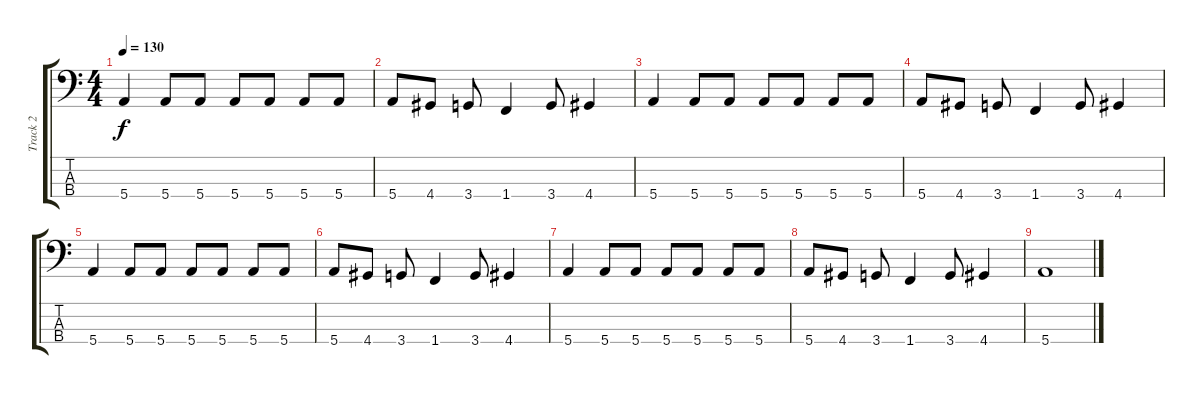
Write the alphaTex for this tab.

\track ("Track 2" "Track 2") {instrument electricbasspick}
\staff {score tabs}
\tuning (G2 D2 A1 E1) {hide}
\ts (4 4)
\tempo 130
\clef f4
\ks c
5.4.4{dy f} 5.4.8 5.4.8 5.4.8 5.4.8 5.4.8 5.4.8 |
5.4.8 4.4.8 3.4.8 1.4.4 3.4.8 4.4.4 |
5.4.4 5.4.8 5.4.8 5.4.8 5.4.8 5.4.8 5.4.8 |
5.4.8 4.4.8 3.4.8 1.4.4 3.4.8 4.4.4 |
5.4.4 5.4.8 5.4.8 5.4.8 5.4.8 5.4.8 5.4.8 |
5.4.8 4.4.8 3.4.8 1.4.4 3.4.8 4.4.4 |
5.4.4 5.4.8 5.4.8 5.4.8 5.4.8 5.4.8 5.4.8 |
5.4.8 4.4.8 3.4.8 1.4.4 3.4.8 4.4.4 |
5.4.1
